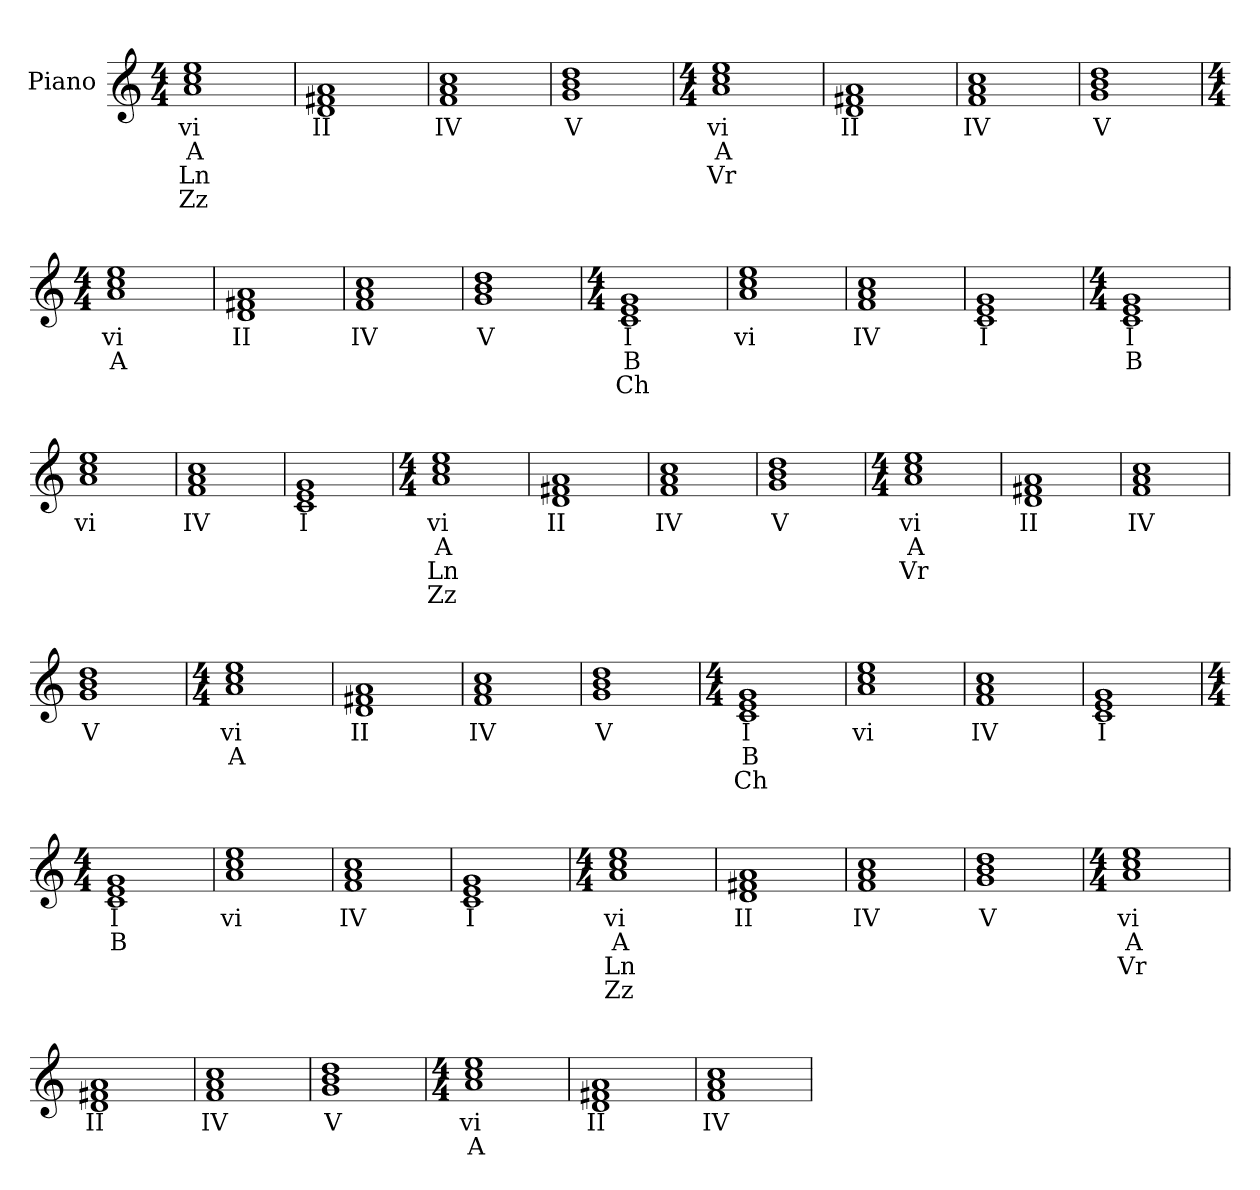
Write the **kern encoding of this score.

**kern	**text	**text	**text	**text
*part1	*part1	*part1	*part1	*part1
*staff1	*staff1	*staff1	*staff1	*staff1
*I"Piano	*	*	*	*
*I'Pno	*	*	*	*
*k[]	*	*	*	*
*C:	*	*	*	*
*M4/4	*	*	*	*
=	=	=	=	=
1a 1cc 1ee	vi	A	Ln	Zz
=	=	=	=	=
*k[]	*	*	*	*
*C:	*	*	*	*
1d 1f#X 1a	II	.	.	.
=	=	=	=	=
*k[]	*	*	*	*
*C:	*	*	*	*
1f 1a 1cc	IV	.	.	.
=	=	=	=	=
*k[]	*	*	*	*
*C:	*	*	*	*
1g 1b 1dd	V	.	.	.
=	=	=	=	=
*k[]	*	*	*	*
*C:	*	*	*	*
*M4/4	*	*	*	*
1a 1cc 1ee	vi	A	Vr	.
=	=	=	=	=
*k[]	*	*	*	*
*C:	*	*	*	*
1d 1f#X 1a	II	.	.	.
=	=	=	=	=
*k[]	*	*	*	*
*C:	*	*	*	*
1f 1a 1cc	IV	.	.	.
=	=	=	=	=
*k[]	*	*	*	*
*C:	*	*	*	*
1g 1b 1dd	V	.	.	.
=	=	=	=	=
*k[]	*	*	*	*
*C:	*	*	*	*
*M4/4	*	*	*	*
1a 1cc 1ee	vi	A	.	.
=	=	=	=	=
*k[]	*	*	*	*
*C:	*	*	*	*
1d 1f#X 1a	II	.	.	.
=	=	=	=	=
*k[]	*	*	*	*
*C:	*	*	*	*
1f 1a 1cc	IV	.	.	.
=	=	=	=	=
*k[]	*	*	*	*
*C:	*	*	*	*
1g 1b 1dd	V	.	.	.
=	=	=	=	=
*k[]	*	*	*	*
*C:	*	*	*	*
*M4/4	*	*	*	*
1c 1e 1g	I	B	Ch	.
=	=	=	=	=
*k[]	*	*	*	*
*C:	*	*	*	*
1a 1cc 1ee	vi	.	.	.
=	=	=	=	=
*k[]	*	*	*	*
*C:	*	*	*	*
1f 1a 1cc	IV	.	.	.
=	=	=	=	=
*k[]	*	*	*	*
*C:	*	*	*	*
1c 1e 1g	I	.	.	.
=	=	=	=	=
*k[]	*	*	*	*
*C:	*	*	*	*
*M4/4	*	*	*	*
1c 1e 1g	I	B	.	.
=	=	=	=	=
*k[]	*	*	*	*
*C:	*	*	*	*
1a 1cc 1ee	vi	.	.	.
=	=	=	=	=
*k[]	*	*	*	*
*C:	*	*	*	*
1f 1a 1cc	IV	.	.	.
=	=	=	=	=
*k[]	*	*	*	*
*C:	*	*	*	*
1c 1e 1g	I	.	.	.
=	=	=	=	=
*k[]	*	*	*	*
*C:	*	*	*	*
*M4/4	*	*	*	*
1a 1cc 1ee	vi	A	Ln	Zz
=	=	=	=	=
*k[]	*	*	*	*
*C:	*	*	*	*
1d 1f#X 1a	II	.	.	.
=	=	=	=	=
*k[]	*	*	*	*
*C:	*	*	*	*
1f 1a 1cc	IV	.	.	.
=	=	=	=	=
*k[]	*	*	*	*
*C:	*	*	*	*
1g 1b 1dd	V	.	.	.
=	=	=	=	=
*k[]	*	*	*	*
*C:	*	*	*	*
*M4/4	*	*	*	*
1a 1cc 1ee	vi	A	Vr	.
=	=	=	=	=
*k[]	*	*	*	*
*C:	*	*	*	*
1d 1f#X 1a	II	.	.	.
=	=	=	=	=
*k[]	*	*	*	*
*C:	*	*	*	*
1f 1a 1cc	IV	.	.	.
=	=	=	=	=
*k[]	*	*	*	*
*C:	*	*	*	*
1g 1b 1dd	V	.	.	.
=	=	=	=	=
*k[]	*	*	*	*
*C:	*	*	*	*
*M4/4	*	*	*	*
1a 1cc 1ee	vi	A	.	.
=	=	=	=	=
*k[]	*	*	*	*
*C:	*	*	*	*
1d 1f#X 1a	II	.	.	.
=	=	=	=	=
*k[]	*	*	*	*
*C:	*	*	*	*
1f 1a 1cc	IV	.	.	.
=	=	=	=	=
*k[]	*	*	*	*
*C:	*	*	*	*
1g 1b 1dd	V	.	.	.
=	=	=	=	=
*k[]	*	*	*	*
*C:	*	*	*	*
*M4/4	*	*	*	*
1c 1e 1g	I	B	Ch	.
=	=	=	=	=
*k[]	*	*	*	*
*C:	*	*	*	*
1a 1cc 1ee	vi	.	.	.
=	=	=	=	=
*k[]	*	*	*	*
*C:	*	*	*	*
1f 1a 1cc	IV	.	.	.
=	=	=	=	=
*k[]	*	*	*	*
*C:	*	*	*	*
1c 1e 1g	I	.	.	.
=	=	=	=	=
*k[]	*	*	*	*
*C:	*	*	*	*
*M4/4	*	*	*	*
1c 1e 1g	I	B	.	.
=	=	=	=	=
*k[]	*	*	*	*
*C:	*	*	*	*
1a 1cc 1ee	vi	.	.	.
=	=	=	=	=
*k[]	*	*	*	*
*C:	*	*	*	*
1f 1a 1cc	IV	.	.	.
=	=	=	=	=
*k[]	*	*	*	*
*C:	*	*	*	*
1c 1e 1g	I	.	.	.
=	=	=	=	=
*k[]	*	*	*	*
*C:	*	*	*	*
*M4/4	*	*	*	*
1a 1cc 1ee	vi	A	Ln	Zz
=	=	=	=	=
*k[]	*	*	*	*
*C:	*	*	*	*
1d 1f#X 1a	II	.	.	.
=	=	=	=	=
*k[]	*	*	*	*
*C:	*	*	*	*
1f 1a 1cc	IV	.	.	.
=	=	=	=	=
*k[]	*	*	*	*
*C:	*	*	*	*
1g 1b 1dd	V	.	.	.
=	=	=	=	=
*k[]	*	*	*	*
*C:	*	*	*	*
*M4/4	*	*	*	*
1a 1cc 1ee	vi	A	Vr	.
=	=	=	=	=
*k[]	*	*	*	*
*C:	*	*	*	*
1d 1f#X 1a	II	.	.	.
=	=	=	=	=
*k[]	*	*	*	*
*C:	*	*	*	*
1f 1a 1cc	IV	.	.	.
=	=	=	=	=
*k[]	*	*	*	*
*C:	*	*	*	*
1g 1b 1dd	V	.	.	.
=	=	=	=	=
*k[]	*	*	*	*
*C:	*	*	*	*
*M4/4	*	*	*	*
1a 1cc 1ee	vi	A	.	.
=	=	=	=	=
*k[]	*	*	*	*
*C:	*	*	*	*
1d 1f#X 1a	II	.	.	.
=	=	=	=	=
*k[]	*	*	*	*
*C:	*	*	*	*
1f 1a 1cc	IV	.	.	.
=	=	=	=	=
*-	*-	*-	*-	*-
